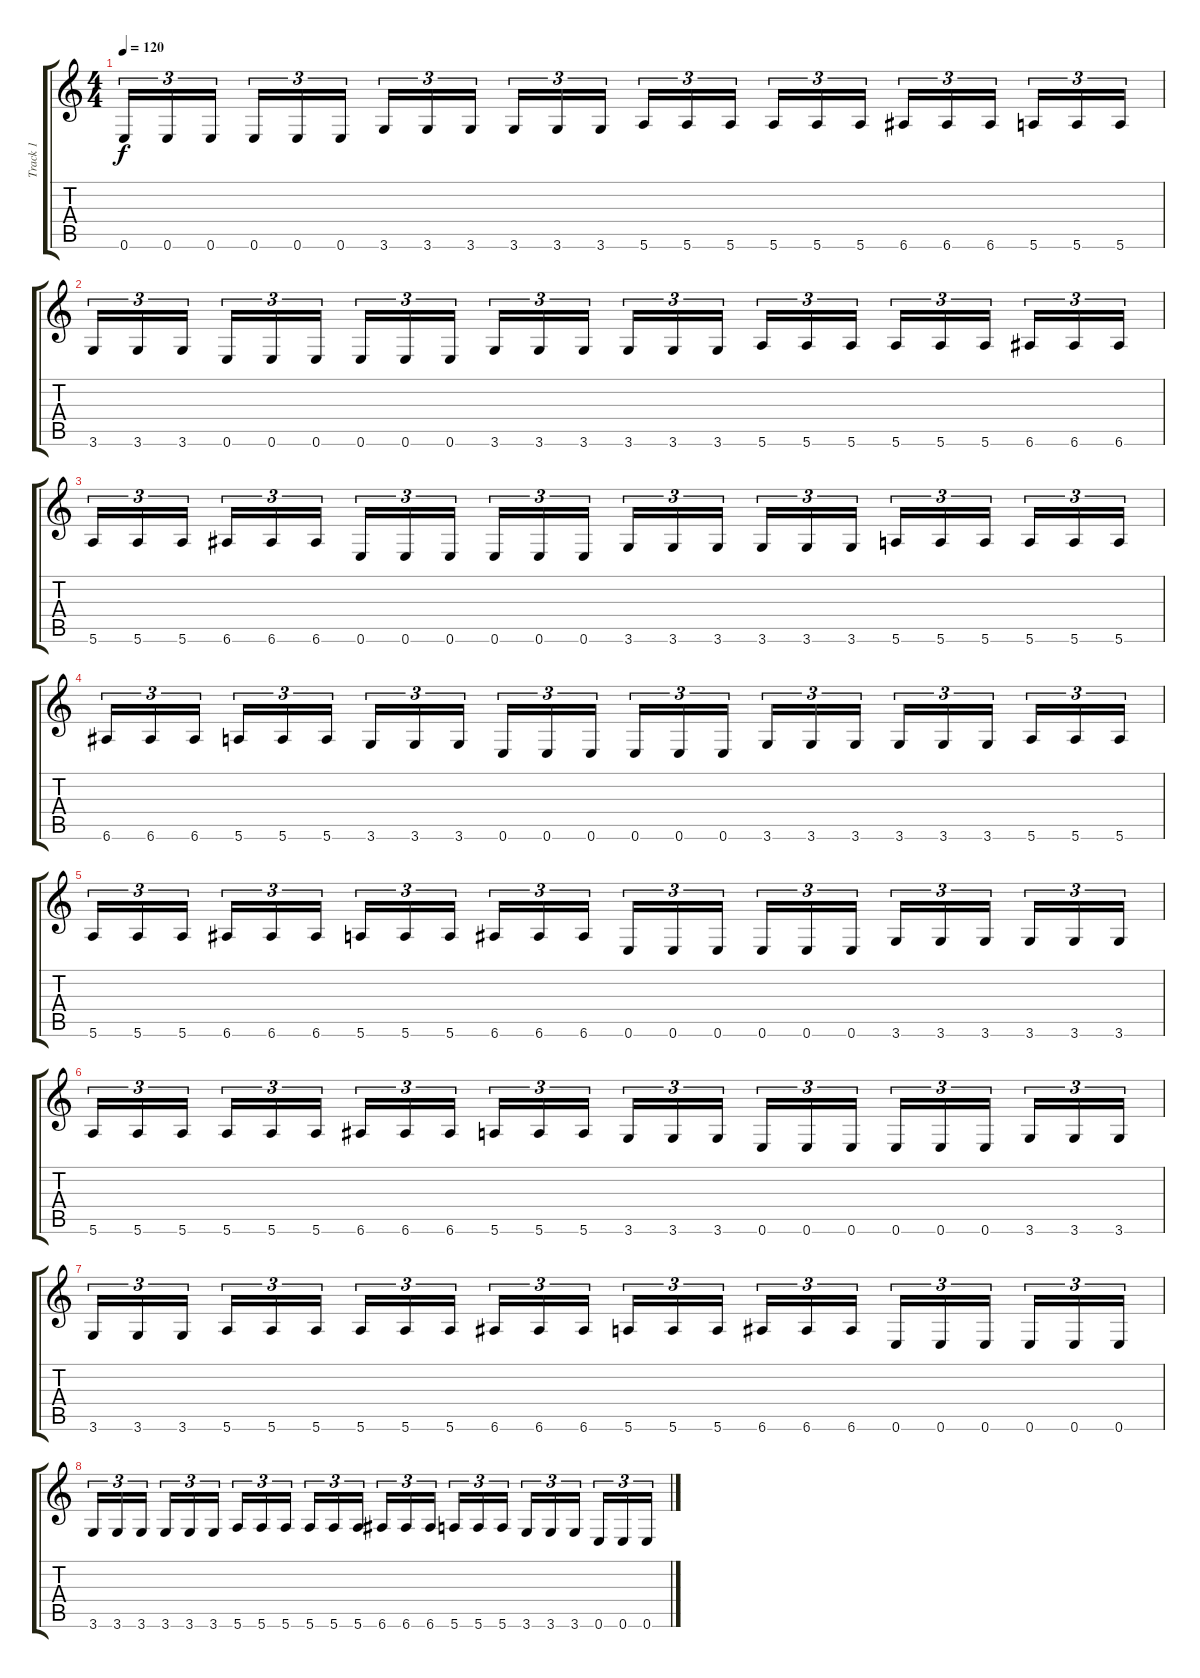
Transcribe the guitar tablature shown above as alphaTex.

\track ("Track 1" "Track 1") {instrument distortionguitar}
\staff {score tabs}
\tuning (E4 B3 G3 D3 A2 E2) {hide}
\ts (4 4)
\tempo 120
\clef g2
\ks c
0.6.16{tu (3 2) dy f instrument distortionguitar} 0.6.16{tu (3 2)} 0.6.16{tu (3 2)} 0.6.16{tu (3 2)} 0.6.16{tu (3 2)} 0.6.16{tu (3 2)} 3.6.16{tu (3 2)} 3.6.16{tu (3 2)} 3.6.16{tu (3 2)} 3.6.16{tu (3 2)} 3.6.16{tu (3 2)} 3.6.16{tu (3 2)} 5.6.16{tu (3 2)} 5.6.16{tu (3 2)} 5.6.16{tu (3 2)} 5.6.16{tu (3 2)} 5.6.16{tu (3 2)} 5.6.16{tu (3 2)} 6.6.16{tu (3 2)} 6.6.16{tu (3 2)} 6.6.16{tu (3 2)} 5.6.16{tu (3 2)} 5.6.16{tu (3 2)} 5.6.16{tu (3 2)} |
3.6.16{tu (3 2)} 3.6.16{tu (3 2)} 3.6.16{tu (3 2)} 0.6.16{tu (3 2)} 0.6.16{tu (3 2)} 0.6.16{tu (3 2)} 0.6.16{tu (3 2)} 0.6.16{tu (3 2)} 0.6.16{tu (3 2)} 3.6.16{tu (3 2)} 3.6.16{tu (3 2)} 3.6.16{tu (3 2)} 3.6.16{tu (3 2)} 3.6.16{tu (3 2)} 3.6.16{tu (3 2)} 5.6.16{tu (3 2)} 5.6.16{tu (3 2)} 5.6.16{tu (3 2)} 5.6.16{tu (3 2)} 5.6.16{tu (3 2)} 5.6.16{tu (3 2)} 6.6.16{tu (3 2)} 6.6.16{tu (3 2)} 6.6.16{tu (3 2)} |
5.6.16{tu (3 2)} 5.6.16{tu (3 2)} 5.6.16{tu (3 2)} 6.6.16{tu (3 2)} 6.6.16{tu (3 2)} 6.6.16{tu (3 2)} 0.6.16{tu (3 2)} 0.6.16{tu (3 2)} 0.6.16{tu (3 2)} 0.6.16{tu (3 2)} 0.6.16{tu (3 2)} 0.6.16{tu (3 2)} 3.6.16{tu (3 2)} 3.6.16{tu (3 2)} 3.6.16{tu (3 2)} 3.6.16{tu (3 2)} 3.6.16{tu (3 2)} 3.6.16{tu (3 2)} 5.6.16{tu (3 2)} 5.6.16{tu (3 2)} 5.6.16{tu (3 2)} 5.6.16{tu (3 2)} 5.6.16{tu (3 2)} 5.6.16{tu (3 2)} |
6.6.16{tu (3 2)} 6.6.16{tu (3 2)} 6.6.16{tu (3 2)} 5.6.16{tu (3 2)} 5.6.16{tu (3 2)} 5.6.16{tu (3 2)} 3.6.16{tu (3 2)} 3.6.16{tu (3 2)} 3.6.16{tu (3 2)} 0.6.16{tu (3 2)} 0.6.16{tu (3 2)} 0.6.16{tu (3 2)} 0.6.16{tu (3 2)} 0.6.16{tu (3 2)} 0.6.16{tu (3 2)} 3.6.16{tu (3 2)} 3.6.16{tu (3 2)} 3.6.16{tu (3 2)} 3.6.16{tu (3 2)} 3.6.16{tu (3 2)} 3.6.16{tu (3 2)} 5.6.16{tu (3 2)} 5.6.16{tu (3 2)} 5.6.16{tu (3 2)} |
5.6.16{tu (3 2)} 5.6.16{tu (3 2)} 5.6.16{tu (3 2)} 6.6.16{tu (3 2)} 6.6.16{tu (3 2)} 6.6.16{tu (3 2)} 5.6.16{tu (3 2)} 5.6.16{tu (3 2)} 5.6.16{tu (3 2)} 6.6.16{tu (3 2)} 6.6.16{tu (3 2)} 6.6.16{tu (3 2)} 0.6.16{tu (3 2)} 0.6.16{tu (3 2)} 0.6.16{tu (3 2)} 0.6.16{tu (3 2)} 0.6.16{tu (3 2)} 0.6.16{tu (3 2)} 3.6.16{tu (3 2)} 3.6.16{tu (3 2)} 3.6.16{tu (3 2)} 3.6.16{tu (3 2)} 3.6.16{tu (3 2)} 3.6.16{tu (3 2)} |
5.6.16{tu (3 2)} 5.6.16{tu (3 2)} 5.6.16{tu (3 2)} 5.6.16{tu (3 2)} 5.6.16{tu (3 2)} 5.6.16{tu (3 2)} 6.6.16{tu (3 2)} 6.6.16{tu (3 2)} 6.6.16{tu (3 2)} 5.6.16{tu (3 2)} 5.6.16{tu (3 2)} 5.6.16{tu (3 2)} 3.6.16{tu (3 2)} 3.6.16{tu (3 2)} 3.6.16{tu (3 2)} 0.6.16{tu (3 2)} 0.6.16{tu (3 2)} 0.6.16{tu (3 2)} 0.6.16{tu (3 2)} 0.6.16{tu (3 2)} 0.6.16{tu (3 2)} 3.6.16{tu (3 2)} 3.6.16{tu (3 2)} 3.6.16{tu (3 2)} |
3.6.16{tu (3 2)} 3.6.16{tu (3 2)} 3.6.16{tu (3 2)} 5.6.16{tu (3 2)} 5.6.16{tu (3 2)} 5.6.16{tu (3 2)} 5.6.16{tu (3 2)} 5.6.16{tu (3 2)} 5.6.16{tu (3 2)} 6.6.16{tu (3 2)} 6.6.16{tu (3 2)} 6.6.16{tu (3 2)} 5.6.16{tu (3 2)} 5.6.16{tu (3 2)} 5.6.16{tu (3 2)} 6.6.16{tu (3 2)} 6.6.16{tu (3 2)} 6.6.16{tu (3 2)} 0.6.16{tu (3 2)} 0.6.16{tu (3 2)} 0.6.16{tu (3 2)} 0.6.16{tu (3 2)} 0.6.16{tu (3 2)} 0.6.16{tu (3 2)} |
3.6.16{tu (3 2)} 3.6.16{tu (3 2)} 3.6.16{tu (3 2)} 3.6.16{tu (3 2)} 3.6.16{tu (3 2)} 3.6.16{tu (3 2)} 5.6.16{tu (3 2)} 5.6.16{tu (3 2)} 5.6.16{tu (3 2)} 5.6.16{tu (3 2)} 5.6.16{tu (3 2)} 5.6.16{tu (3 2)} 6.6.16{tu (3 2)} 6.6.16{tu (3 2)} 6.6.16{tu (3 2)} 5.6.16{tu (3 2)} 5.6.16{tu (3 2)} 5.6.16{tu (3 2)} 3.6.16{tu (3 2)} 3.6.16{tu (3 2)} 3.6.16{tu (3 2)} 0.6.16{tu (3 2)} 0.6.16{tu (3 2)} 0.6.16{tu (3 2)}
